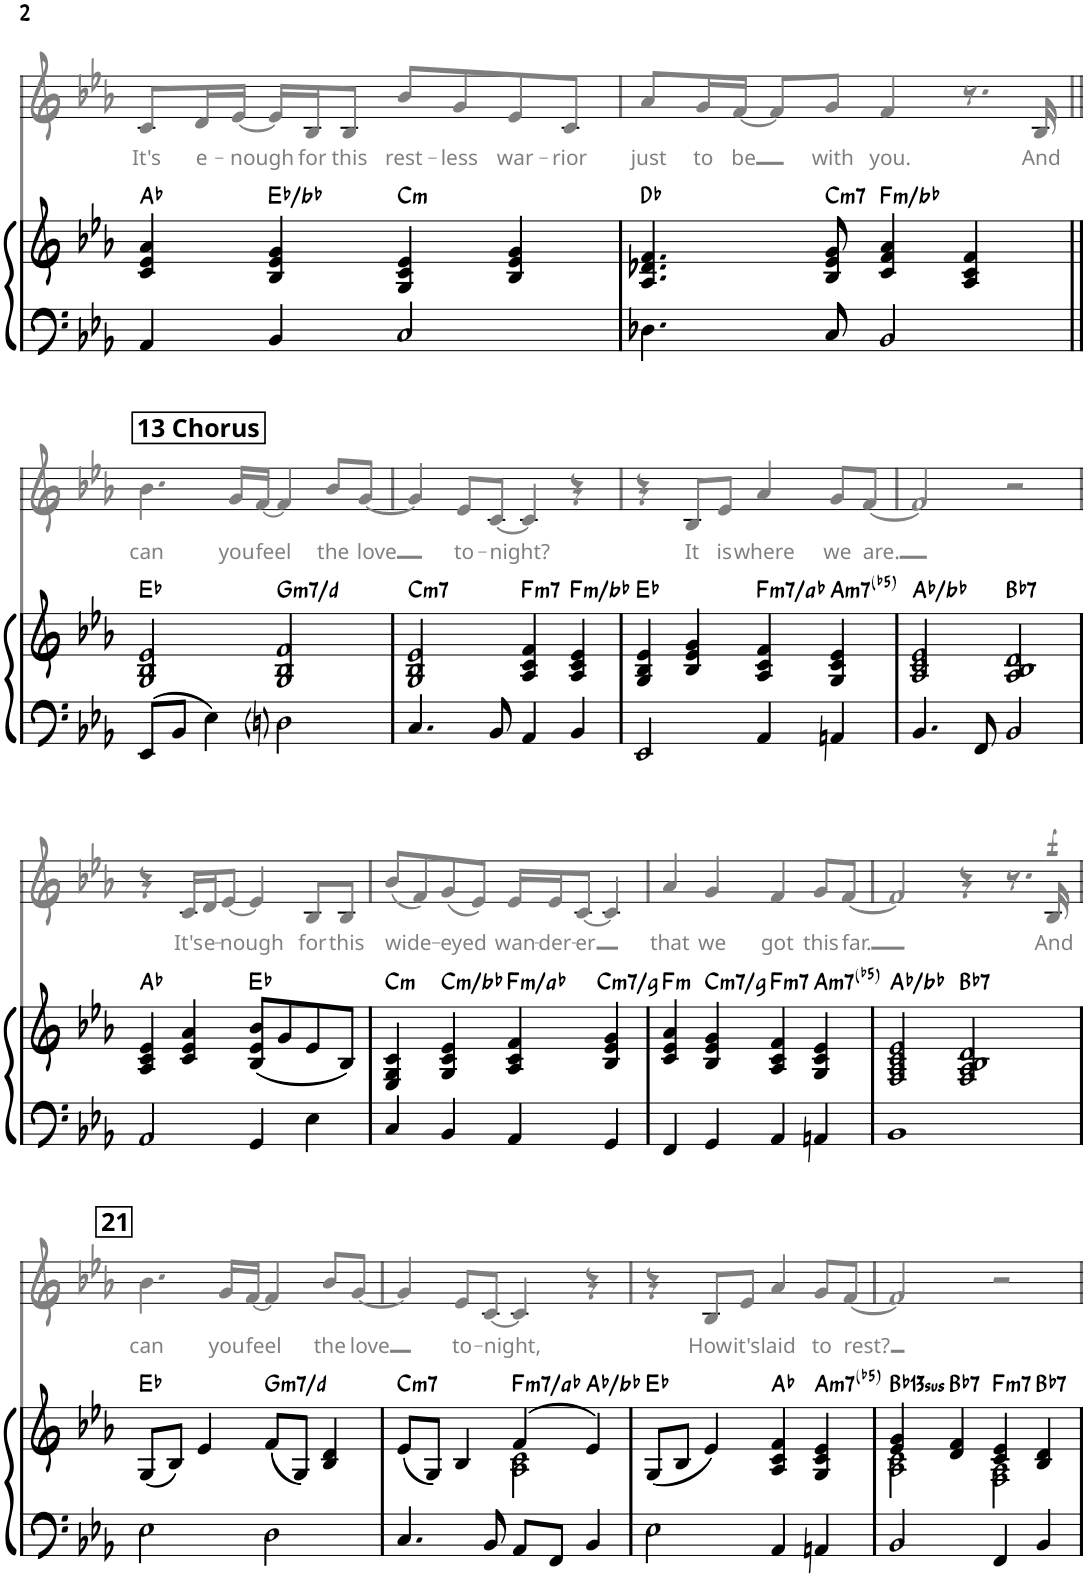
**kern	**kern	**harte	**kern	**text	**dynam
*part2	*part2	*part2	*part1	*part1	*part1
*staff3	*staff2	*	*staff1	*staff1	*staff1
*I"Piano	*	*	*I"Voice	*	*
*I'Pno	*	*	*	*	*
!!LO:PB:g=z
*clefF4	*clefG2	*	*clefG2	*	*
*k[b-e-a-]	*k[b-e-a-]	*	*k[b-e-a-]	*	*
*M4/4	*M4/4	*	*M4/4	*	*
=11	=11	=11	=11	=11	=11
!	!	!	!	!LO:LY:b:color=#7F7F7F	!
4AA-/	4c/ 4e-/ 4a-/	Ab:maj	8ci/L	It's	.
!	!	!	!	!LO:LY:b:color=#7F7F7F	!
.	.	.	16di/L	e-	.
!	!	!	!	!LO:LY:b:color=#7F7F7F	!
.	.	.	[16e-i/JJ	-nough	.
4BB-/	4B-/ 4e-/ 4g/	Eb:maj/5	16e-i/LL]	.	.
!	!	!	!	!LO:LY:b:color=#7F7F7F	!
.	.	.	16B-i/J	for	.
!	!	!	!	!LO:LY:b:color=#7F7F7F	!
.	.	.	8B-i/J	this	.
!	!	!LO:H:kt=m	!	!LO:LY:b:color=#7F7F7F	!
2C/	4G/ 4c/ 4e-/	C:min	8b-i/L	rest-	.
!	!	!	!	!LO:LY:b:color=#7F7F7F	!
.	.	.	8gi/	-less	.
!	!	!	!	!LO:LY:b:color=#7F7F7F	!
.	4B-/ 4e-/ 4g/	.	8e-i/	war-	.
!	!	!	!	!LO:LY:b:color=#7F7F7F	!
.	.	.	8ci/J	-rior	.
=12	=12	=12	=12	=12	=12
!	!	!	!	!LO:LY:b:color=#7F7F7F	!
4.D-X\	4.A-/ 4.d-X/ 4.f/	Db:maj	8a-i/L	just	.
!	!	!	!	!LO:LY:b:color=#7F7F7F	!
.	.	.	16gi/L	to	.
!	!	!	!	!LO:LY:b:color=#7F7F7F	!
.	.	.	[16fi/JJ	be	.
.	.	.	8fi/L]	.	.
!	!	!LO:H:kt=m7	!	!LO:LY:b:color=#7F7F7F	!
8C/	8B-/ 8e-/ 8g/	C:min7	8gi/J	with	.
!	!	!LO:H:kt=m	!	!LO:LY:b:color=#7F7F7F	!
2BB-/	4c/ 4f/ 4a-/	F:min/4	4fi/	you.	.
.	4A-/ 4c/ 4f/	.	8.r	.	.
!	!	!	!	!LO:LY:b:color=#7F7F7F	!
.	.	.	16B-i/	And	.
!!LO:LB:g=z
!!LO:REH:place=s1:a:B:rj:fs=12:t=13 Chorus
=13||	=13||	=13||	=13||	=13||	=13||
*	*	*	*k[b-e-a-]	*	*
!	!	!	!	!LO:LY:b:color=#7F7F7F	!
8EE-/L	2G/ 2B-/ 2e-/	Eb:maj	4.b-i\	can	.
8BB-/J	.	.	.	.	.
4E-\	.	.	.	.	.
!	!	!	!	!LO:LY:b:color=#7F7F7F	!
.	.	.	16gi/LL	you	.
!	!	!	!	!LO:LY:b:color=#7F7F7F	!
.	.	.	[16fi/JJ	feel	.
!	!	!LO:H:kt=m7	!	!	!
2Dnj\	2G/ 2B-/ 2f/	G:min7/5	4fi/]	.	.
!	!	!	!	!LO:LY:b:color=#7F7F7F	!
.	.	.	8b-i/L	the	.
!	!	!	!	!LO:LY:b:color=#7F7F7F	!
.	.	.	[8gi/J	love	.
=14	=14	=14	=14	=14	=14
!	!	!LO:H:kt=m7	!	!	!
4.C/	2G/ 2B-/ 2e-/	C:min7	4gi/]	.	.
!	!	!	!	!LO:LY:b:color=#7F7F7F	!
.	.	.	8e-i/L	to-	.
!	!	!	!	!LO:LY:b:color=#7F7F7F	!
8BB-/	.	.	[8ci/J	-night?	.
!	!	!LO:H:kt=m7	!	!	!
4AA-/	4A-/ 4c/ 4f/	F:min7	4ci/]	.	.
!	!	!LO:H:kt=m	!	!	!
4BB-/	4A-/ 4c/ 4e-/	F:min/4	4r	.	.
=15	=15	=15	=15	=15	=15
2EE-/	4G/ 4B-/ 4e-/	Eb:maj	4r	.	.
!	!	!	!	!LO:LY:b:color=#7F7F7F	!
.	4B-/ 4e-/ 4g/	.	8B-i/L	It	.
!	!	!	!	!LO:LY:b:color=#7F7F7F	!
.	.	.	8e-i/J	is	.
!	!	!LO:H:kt=m7	!	!LO:LY:b:color=#7F7F7F	!
4AA-/	4A-/ 4c/ 4f/	F:min7/b3	4a-i/	where	.
!	!	!LO:H:kt=m7(b5)	!	!LO:LY:b:color=#7F7F7F	!
4AAn/	4G/ 4c/ 4e-/	A:hdim7	8gi/L	we	.
!	!	!	!	!LO:LY:b:color=#7F7F7F	!
.	.	.	[8fi/J	are.	.
=16	=16	=16	=16	=16	=16
4.BB-/	2A-/ 2c/ 2e-/	Ab:maj/2	2fi/]	.	.
8FF/	.	.	.	.	.
!	!	!LO:H:kt=7	!	!	!
2BB-/	2A-/ 2B-/ 2d/	Bb:7	2r	.	.
!!LO:LB:g=z
=17	=17	=17	=17	=17	=17
*	*	*	*k[b-e-a-]	*	*
2AA-/	4A-/ 4c/ 4e-/	Ab:maj	4r	.	.
!	!	!	!	!LO:LY:b:color=#7F7F7F	!
.	4c/ 4e-/ 4a-/	.	16ci/LL	It's	.
!	!	!	!	!LO:LY:b:color=#7F7F7F	!
.	.	.	16di/J	e-	.
!	!	!	!	!LO:LY:b:color=#7F7F7F	!
.	.	.	[8e-i/J	-nough	.
4GG/	(8B-/ 8e-/ 8b-/L	Eb:maj	4e-i/]	.	.
.	8g/	.	.	.	.
!	!	!	!	!LO:LY:b:color=#7F7F7F	!
4E-\	8e-/	.	8B-i/L	for	.
!	!	!	!	!LO:LY:b:color=#7F7F7F	!
.	8B-/J)	.	8B-i/J	this	.
=18	=18	=18	=18	=18	=18
!	!	!LO:H:kt=m	!	!LO:LY:b:color=#7F7F7F	!
4C/	4E-/ 4G/ 4c/	C:min	(8b-i/L	wide-	.
.	.	.	8fi/)	.	.
!	!	!LO:H:kt=m	!	!LO:LY:b:color=#7F7F7F	!
4BB-/	4G/ 4c/ 4e-/	C:min/b7	(8gi/	-eyed	.
.	.	.	8e-i/J)	.	.
!	!	!LO:H:kt=m	!	!LO:LY:b:color=#7F7F7F	!
4AA-/	4A-/ 4c/ 4f/	F:min/b3	16e-i/LL	wan-	.
!	!	!	!	!LO:LY:b:color=#7F7F7F	!
.	.	.	16e-i/J	-der-	.
!	!	!	!	!LO:LY:b:color=#7F7F7F	!
.	.	.	[8ci/J	-er	.
!	!	!LO:H:kt=m7	!	!	!
4GG/	4B-/ 4e-/ 4g/	C:min7/5	4ci/]	.	.
=19	=19	=19	=19	=19	=19
!	!	!LO:H:kt=m	!	!LO:LY:b:color=#7F7F7F	!
4FF/	4c/ 4e-/ 4a-/	F:min	4a-i/	that	.
!	!	!LO:H:kt=m7	!	!LO:LY:b:color=#7F7F7F	!
4GG/	4B-/ 4e-/ 4g/	C:min7/5	4gi/	we	.
!	!	!LO:H:kt=m7	!	!LO:LY:b:color=#7F7F7F	!
4AA-/	4A-/ 4c/ 4f/	F:min7	4fi/	got	.
!	!	!LO:H:kt=m7(b5)	!	!LO:LY:b:color=#7F7F7F	!
4AAn/	4G/ 4c/ 4e-/	A:hdim7	8gi/L	this	.
!	!	!	!	!LO:LY:b:color=#7F7F7F	!
.	.	.	[8fi/J	far.	.
=20	=20	=20	=20	=20	=20
1BB-	2F/ 2A-/ 2c/ 2e-/	Ab:maj/2	2fi/]	.	.
!	!	!LO:H:kt=7	!	!	!
.	2F/ 2A-/ 2B-/ 2d/	Bb:7	4r	.	.
.	.	.	8.r	.	.
!	!	!	!	!LO:LY:b:color=#7F7F7F	!LO:DY:a
.	.	.	16B-i/	And	f
!!LO:LB:g=z
!!LO:REH:place=s1:a:B:rj:fs=12:t=21
=21	=21	=21	=21	=21	=21
*	*	*	*k[b-e-a-]	*	*
!	!	!	!	!LO:LY:b:color=#7F7F7F	!
2E-\	(8G/L	Eb:maj	4.b-i\	can	.
.	8B-/J)	.	.	.	.
.	4e-/	.	.	.	.
!	!	!	!	!LO:LY:b:color=#7F7F7F	!
.	.	.	16gi/LL	you	.
!	!	!	!	!LO:LY:b:color=#7F7F7F	!
.	.	.	[16fi/JJ	feel	.
!	!	!LO:H:kt=m7	!	!	!
2D\	(8f/L	G:min7/5	4fi/]	.	.
.	8G/J)	.	.	.	.
!	!	!	!	!LO:LY:b:color=#7F7F7F	!
.	4B-/ 4d/	.	8b-i/L	the	.
!	!	!	!	!LO:LY:b:color=#7F7F7F	!
.	.	.	[8gi/J	love	.
=22	=22	=22	=22	=22	=22
*	*^	*	*	*	*
!	!	!	!LO:H:kt=m7	!	!	!
4.C/	(8e-/L	2ryy	C:min7	4gi/]	.	.
.	8G/J)	.	.	.	.	.
!	!	!	!	!	!LO:LY:b:color=#7F7F7F	!
.	4B-/	.	.	8e-i/L	to-	.
!	!	!	!	!	!LO:LY:b:color=#7F7F7F	!
8BB-/	.	.	.	[8ci/J	-night,	.
!	!	!	!LO:H:kt=m7	!	!	!
8AA-/L	(4f/	2A-\ 2c\	F:min7/b3	4ci/]	.	.
8FF/J	.	.	.	.	.	.
4BB-/	4e-/)	.	Ab:maj/2	4r	.	.
*	*v	*v	*	*	*	*
=23	=23	=23	=23	=23	=23
2E-\	(8G/L	Eb:maj	4r	.	.
.	8B-/J	.	.	.	.
!	!	!	!	!LO:LY:b:color=#7F7F7F	!
.	4e-/)	.	8B-i/L	How	.
!	!	!	!	!LO:LY:b:color=#7F7F7F	!
.	.	.	8e-i/J	it's	.
!	!	!	!	!LO:LY:b:color=#7F7F7F	!
4AA-/	4A-/ 4c/ 4f/	Ab:maj	4a-i/	laid	.
!	!	!LO:H:kt=m7(b5)	!	!LO:LY:b:color=#7F7F7F	!
4AAn/	4G/ 4c/ 4e-/	A:hdim7	8gi/L	to	.
!	!	!	!	!LO:LY:b:color=#7F7F7F	!
.	.	.	[8fi/J	rest?	.
=24	=24	=24	=24	=24	=24
*	*^	*	*	*	*
!	!	!	!LO:H:kt=13sus	!	!	!
2BB-/	4e-/ 4g/	2A-\ 2c\	Bb:sus4(7,9,11,13)	2fi/]	.	.
!	!	!	!LO:H:kt=7	!	!	!
.	4d/ 4f/	.	Bb:7	.	.	.
!	!	!	!LO:H:kt=m7	!	!	!
4FF/	4c/ 4e-/	2F\ 2A-\	F:min7	2r	.	.
!	!	!	!LO:H:kt=7	!	!	!
4BB-/	4B-/ 4d/	.	Bb:7	.	.	.
*	*v	*v	*	*	*	*
=	=	=	=	=	=
*-	*-	*-	*-	*-	*-
